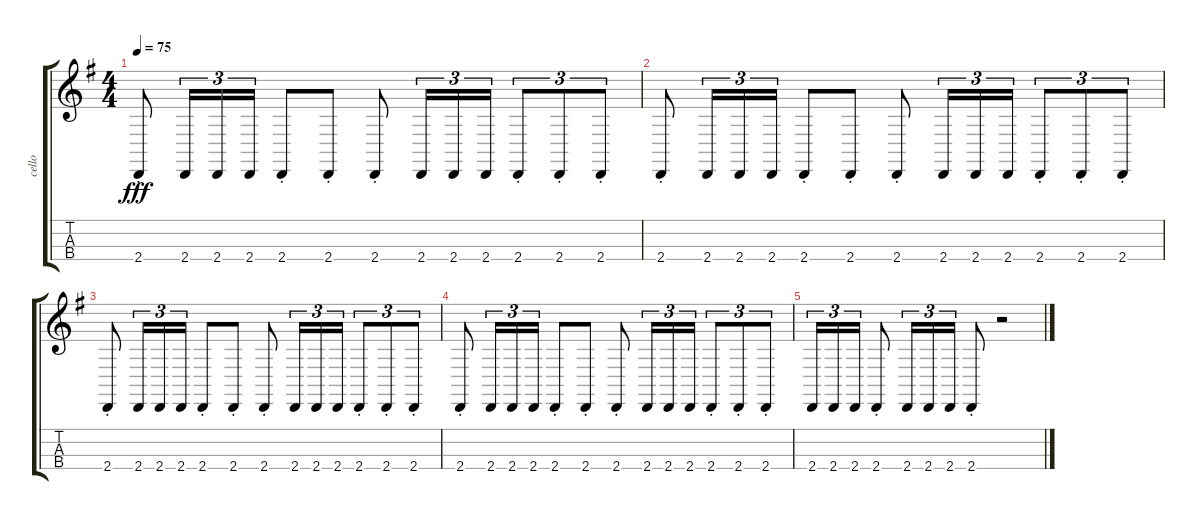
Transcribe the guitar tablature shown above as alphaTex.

\track ("cello" "cello") {instrument cello}
\staff {score tabs}
\tuning (A3 D3 G2 C2) {hide}
\ts (4 4)
\tempo 75
\clef g2
\ks g
2.4{st}.8{dy fff} 2.4.16{tu (3 2)} 2.4.16{tu (3 2)} 2.4.16{tu (3 2)} 2.4{st}.8 2.4{st}.8 2.4{st}.8 2.4.16{tu (3 2)} 2.4.16{tu (3 2)} 2.4.16{tu (3 2)} 2.4{st}.8{tu (3 2)} 2.4{st}.8{tu (3 2)} 2.4{st}.8{tu (3 2)} |
2.4{st}.8 2.4.16{tu (3 2)} 2.4.16{tu (3 2)} 2.4.16{tu (3 2)} 2.4{st}.8 2.4{st}.8 2.4{st}.8 2.4.16{tu (3 2)} 2.4.16{tu (3 2)} 2.4.16{tu (3 2)} 2.4{st}.8{tu (3 2)} 2.4{st}.8{tu (3 2)} 2.4{st}.8{tu (3 2)} |
2.4{st}.8 2.4.16{tu (3 2)} 2.4.16{tu (3 2)} 2.4.16{tu (3 2)} 2.4{st}.8 2.4{st}.8 2.4{st}.8 2.4.16{tu (3 2)} 2.4.16{tu (3 2)} 2.4.16{tu (3 2)} 2.4{st}.8{tu (3 2)} 2.4{st}.8{tu (3 2)} 2.4{st}.8{tu (3 2)} |
2.4{st}.8 2.4.16{tu (3 2)} 2.4.16{tu (3 2)} 2.4.16{tu (3 2)} 2.4{st}.8 2.4{st}.8 2.4{st}.8 2.4.16{tu (3 2)} 2.4.16{tu (3 2)} 2.4.16{tu (3 2)} 2.4{st}.8{tu (3 2)} 2.4{st}.8{tu (3 2)} 2.4{st}.8{tu (3 2)} |
2.4.16{tu (3 2)} 2.4.16{tu (3 2)} 2.4.16{tu (3 2)} 2.4{st}.8 2.4.16{tu (3 2)} 2.4.16{tu (3 2)} 2.4.16{tu (3 2)} 2.4{st}.8 r.2
